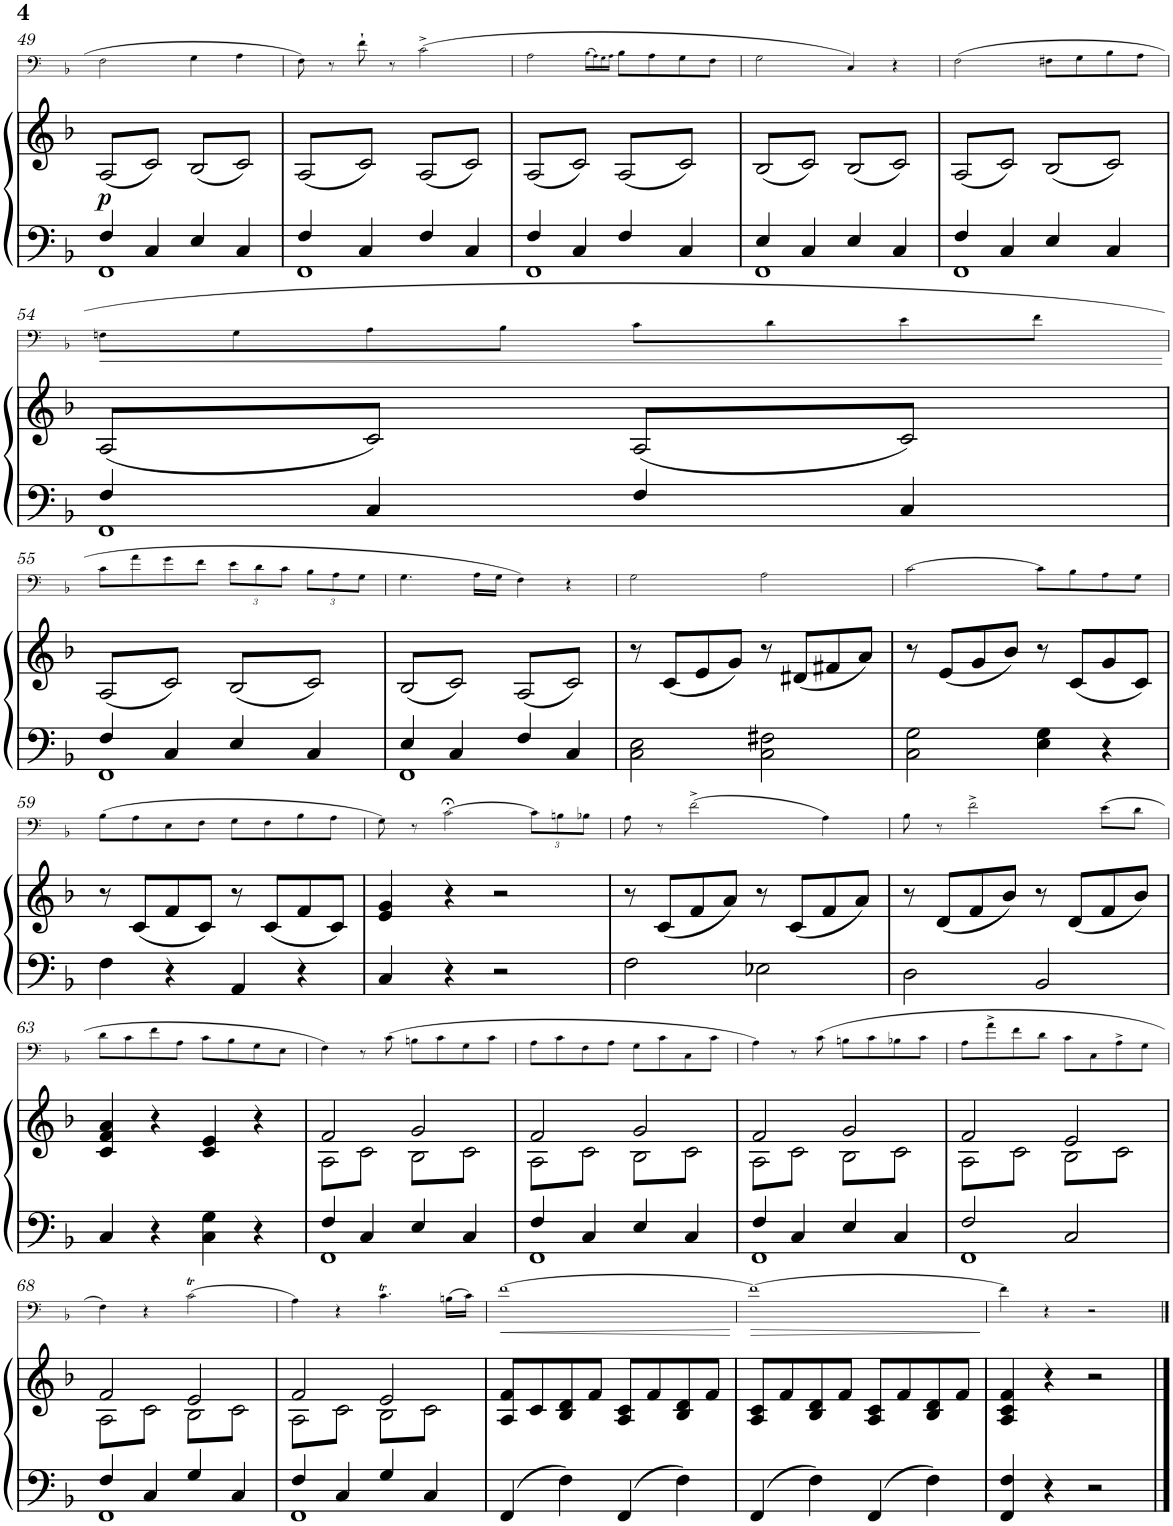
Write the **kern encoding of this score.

**kern	**kern	**dynam	**kern	**dynam
*part2	*part2	*part2	*part1	*part1
*staff3	*staff2	*staff2/3	*staff1	*staff1
*I"Piano	*	*	*I"Trombone	*
*I'Pno	*	*	*I'Trb	*
!!LO:PB:g=z
*clefF4	*clefG2	*	*clefF4	*
*k[b-]	*k[b-]	*	*k[b-]	*
*M2/2	*M2/2	*	*M2/2	*
*met(c|)	*met(c|)	*	*met(c|)	*
=49	=49	=49	=49	=49
*^	*	*	*	*
!	!	!	!LO:DY:b	!	!
*	*	*tremolo	*	*	*
4F/	1FF	(16A/LL	p	2F\	.
.	.	16c/)	.	.	.
.	.	16A/	.	.	.
.	.	16c/)	.	.	.
4C/	.	16A/	.	.	.
.	.	16c/)	.	.	.
.	.	16A/	.	.	.
.	.	16c/)JJ	.	.	.
4E/	.	(16B-/LL	.	4G\	.
.	.	16c/)	.	.	.
.	.	16B-/	.	.	.
.	.	16c/)	.	.	.
4C/	.	16B-/	.	4A\	.
.	.	16c/)	.	.	.
.	.	16B-/	.	.	.
.	.	16c/)JJ	.	.	.
=50	=50	=50	=50	=50	=50
4F/	1FF	(16A/LL	.	8F\	.
.	.	16c/)	.	.	.
.	.	16A/	.	8r	.
.	.	16c/)	.	.	.
4C/	.	16A/	.	8f`\	.
.	.	16c/)	.	.	.
.	.	16A/	.	8r	.
.	.	16c/)JJ	.	.	.
4F/	.	(16A/LL	.	(2c^\	.
.	.	16c/)	.	.	.
.	.	16A/	.	.	.
.	.	16c/)	.	.	.
4C/	.	16A/	.	.	.
.	.	16c/)	.	.	.
.	.	16A/	.	.	.
.	.	16c/)JJ	.	.	.
=51	=51	=51	=51	=51	=51
4F/	1FF	(16A/LL	.	2A\	.
.	.	16c/)	.	.	.
.	.	16A/	.	.	.
.	.	16c/)	.	.	.
4C/	.	16A/	.	.	.
.	.	16c/)	.	.	.
.	.	16A/	.	.	.
.	.	16c/)JJ	.	.	.
.	.	.	.	(16qB-\LL	.
.	.	.	.	16qA\)	.
.	.	.	.	16qG\	.
.	.	.	.	16qA\JJ	.
4F/	.	(16A/LL	.	8B-\L	.
.	.	16c/)	.	.	.
.	.	16A/	.	8A\	.
.	.	16c/)	.	.	.
4C/	.	16A/	.	8G\	.
.	.	16c/)	.	.	.
.	.	16A/	.	8F\J	.
.	.	16c/)JJ	.	.	.
=52	=52	=52	=52	=52	=52
4E/	1FF	(16B-/LL	.	2G\	.
.	.	16c/)	.	.	.
.	.	16B-/	.	.	.
.	.	16c/)	.	.	.
4C/	.	16B-/	.	.	.
.	.	16c/)	.	.	.
.	.	16B-/	.	.	.
.	.	16c/)JJ	.	.	.
4E/	.	(16B-/LL	.	4C/)	.
.	.	16c/)	.	.	.
.	.	16B-/	.	.	.
.	.	16c/)	.	.	.
4C/	.	16B-/	.	4r	.
.	.	16c/)	.	.	.
.	.	16B-/	.	.	.
.	.	16c/)JJ	.	.	.
=53	=53	=53	=53	=53	=53
4F/	1FF	(16A/LL	.	(2F\	.
.	.	16c/)	.	.	.
.	.	16A/	.	.	.
.	.	16c/)	.	.	.
4C/	.	16A/	.	.	.
.	.	16c/)	.	.	.
.	.	16A/	.	.	.
.	.	16c/)JJ	.	.	.
4E/	.	(16B-/LL	.	8F#X\L	.
.	.	16c/)	.	.	.
.	.	16B-/	.	8G\	.
.	.	16c/)	.	.	.
4C/	.	16B-/	.	8B-\	.
.	.	16c/)	.	.	.
.	.	16B-/	.	8A\J	.
.	.	16c/)JJ	.	.	.
!!LO:LB:g=z
=54	=54	=54	=54	=54	=54
!	!	!	!	!	!LO:HP:b
4F/	1FF	(16A/LL	.	8Fn\L	<
.	.	16c/)	.	.	.
.	.	16A/	.	8G\	.
.	.	16c/)	.	.	.
4C/	.	16A/	.	8A\	.
.	.	16c/)	.	.	.
.	.	16A/	.	8B-\J	.
.	.	16c/)JJ	.	.	.
4F/	.	(16A/LL	.	8c\L	.
.	.	16c/)	.	.	.
.	.	16A/	.	8d\	.
.	.	16c/)	.	.	.
4C/	.	16A/	.	8e\	.
.	.	16c/)	.	.	.
.	.	16A/	.	8f\J	.
.	.	16c/)JJ	.	.	.
*v	*v	*	*	*	*
.	.	.	.	[
!!LO:LB:g=z
=55	=55	=55	=55	=55
*^	*	*	*	*
4F/	1FF	(16A/LL	.	8c\L	.
.	.	16c/)	.	.	.
.	.	16A/	.	8a\	.
.	.	16c/)	.	.	.
4C/	.	16A/	.	8g\	.
.	.	16c/)	.	.	.
.	.	16A/	.	8f\J	.
.	.	16c/)JJ	.	.	.
*	*	*	*	*Xbrackettup	*
4E/	.	(16B-/LL	.	12e\L	.
.	.	16c/)	.	.	.
.	.	.	.	12d\	.
.	.	16B-/	.	.	.
.	.	.	.	12c\J	.
.	.	16c/)	.	.	.
4C/	.	16B-/	.	12B-\L	.
.	.	16c/)	.	.	.
.	.	.	.	12A\	.
.	.	16B-/	.	.	.
.	.	.	.	12G\J	.
.	.	16c/)JJ	.	.	.
=56	=56	=56	=56	=56	=56
4E/	1FF	(16B-/LL	.	4.G\	.
.	.	16c/)	.	.	.
.	.	16B-/	.	.	.
.	.	16c/)	.	.	.
4C/	.	16B-/	.	.	.
.	.	16c/)	.	.	.
.	.	16B-/	.	16A\LL	.
.	.	16c/)JJ	.	16G\JJ	.
4F/	.	(16A/LL	.	4F\)	.
.	.	16c/)	.	.	.
.	.	16A/	.	.	.
.	.	16c/)	.	.	.
4C/	.	16A/	.	4r	.
.	.	16c/)	.	.	.
.	.	16A/	.	.	.
.	.	16c/)JJ	.	.	.
*	*	*Xtremolo	*	*	*
*v	*v	*	*	*	*
=57	=57	=57	=57	=57
2C\ 2E\	8r	.	2G\	.
.	.	.	.	.
.	(8c/L	.	.	.
.	.	.	.	.
.	8e/	.	.	.
.	8g/J)	.	.	.
2C\ 2F#X\	8r	.	2A\	.
.	(8d#X/L	.	.	.
.	8f#X/	.	.	.
.	8a/J)	.	.	.
=58	=58	=58	=58	=58
2C\ 2G\	8r	.	[>2c\	.
.	(8e/L	.	.	.
.	8g/	.	.	.
.	8b-/J)	.	.	.
4E\ 4G\	8r	.	8c\L]	.
.	(8c/L	.	8B-\	.
4r	8g/	.	8A\	.
.	8c/J)	.	8G\J	.
!!LO:LB:g=z
=59	=59	=59	=59	=59
4F\	8r	.	(8B-\L	.
.	(8c/L	.	8A\	.
4r	8f/	.	8E\	.
.	8c/J)	.	8F\J	.
4AA/	8r	.	8G\L	.
.	(8c/L	.	8F\	.
4r	8f/	.	8B-\	.
.	8c/J)	.	8A\J	.
=60	=60	=60	=60	=60
4C/	4e/ 4g/	.	8G\)	.
.	.	.	8r	.
4r	4r	.	[2c;<\	.
2r	2r	.	.	.
.	.	.	12c\L]	.
.	.	.	12Bn\	.
.	.	.	12B-X\J	.
=61	=61	=61	=61	=61
2F\	8r	.	8A\	.
.	(8c/L	.	8r	.
.	8f/	.	(2f^\	.
.	8a/J)	.	.	.
2E-X\	8r	.	.	.
.	(8c/L	.	.	.
.	8f/	.	4A\)	.
.	8a/J)	.	.	.
=62	=62	=62	=62	=62
2D\	8r	.	8B-\	.
.	(8d/L	.	8r	.
.	8f/	.	2f^\	.
.	8b-/J)	.	.	.
2BB-/	8r	.	.	.
.	(8d/L	.	.	.
.	8f/	.	(8e\L	.
.	8b-/J)	.	8d\J	.
!!LO:LB:g=z
=63	=63	=63	=63	=63
4C/	4c/ 4f/ 4a/	.	8d\L	.
.	.	.	8c\	.
4r	4r	.	8f\	.
.	.	.	8A\J	.
4C\ 4G\	4c/ 4e/	.	8c\L	.
.	.	.	8B-\	.
4r	4r	.	8G\	.
.	.	.	8E\J	.
=64	=64	=64	=64	=64
*^	*^	*	*	*
*	*	*tremolo	*	*	*	*
4F/	1FF	16A\LL	2f/	.	4F\)	.
.	.	16c\	.	.	.	.
.	.	16A\	.	.	.	.
.	.	16c\	.	.	.	.
4C/	.	16A\	.	.	8r	.
.	.	16c\	.	.	.	.
.	.	16A\	.	.	(>8c\	.
.	.	16c\JJ	.	.	.	.
4E/	.	16B-\LL	2g/	.	8Bn\L	.
.	.	16c\	.	.	.	.
.	.	16B-\	.	.	8c\	.
.	.	16c\	.	.	.	.
4C/	.	16B-\	.	.	8G\	.
.	.	16c\	.	.	.	.
.	.	16B-\	.	.	8c\J	.
.	.	16c\JJ	.	.	.	.
=65	=65	=65	=65	=65	=65	=65
4F/	1FF	16A\LL	2f/	.	8A\L	.
.	.	16c\	.	.	.	.
.	.	16A\	.	.	8c\	.
.	.	16c\	.	.	.	.
4C/	.	16A\	.	.	8F\	.
.	.	16c\	.	.	.	.
.	.	16A\	.	.	8A\J	.
.	.	16c\JJ	.	.	.	.
4E/	.	16B-\LL	2g/	.	8G\L	.
.	.	16c\	.	.	.	.
.	.	16B-\	.	.	8c\	.
.	.	16c\	.	.	.	.
4C/	.	16B-\	.	.	8C\	.
.	.	16c\	.	.	.	.
.	.	16B-\	.	.	8c\J	.
.	.	16c\JJ	.	.	.	.
=66	=66	=66	=66	=66	=66	=66
4F/	1FF	16A\LL	2f/	.	4A\)	.
.	.	16c\	.	.	.	.
.	.	16A\	.	.	.	.
.	.	16c\	.	.	.	.
4C/	.	16A\	.	.	8r	.
.	.	16c\	.	.	.	.
.	.	16A\	.	.	(>8c\	.
.	.	16c\JJ	.	.	.	.
4E/	.	16B-\LL	2g/	.	8Bn\L	.
.	.	16c\	.	.	.	.
.	.	16B-\	.	.	8c\	.
.	.	16c\	.	.	.	.
4C/	.	16B-\	.	.	8B-X\	.
.	.	16c\	.	.	.	.
.	.	16B-\	.	.	8c\J	.
.	.	16c\JJ	.	.	.	.
=67	=67	=67	=67	=67	=67	=67
1FF	2F/	16A\LL	2f/	.	8A\L	.
.	.	16c\	.	.	.	.
.	.	16A\	.	.	8a^\	.
.	.	16c\	.	.	.	.
.	.	16A\	.	.	8f\	.
.	.	16c\	.	.	.	.
.	.	16A\	.	.	8d\J	.
.	.	16c\JJ	.	.	.	.
.	2C/	16B-\LL	2e/	.	8c\L	.
.	.	16c\	.	.	.	.
.	.	16B-\	.	.	8C\	.
.	.	16c\	.	.	.	.
.	.	16B-\	.	.	8A^\	.
.	.	16c\	.	.	.	.
.	.	16B-\	.	.	8G\J	.
.	.	16c\JJ	.	.	.	.
!!LO:LB:g=z
=68	=68	=68	=68	=68	=68	=68
4F/	1FF	16A\LL	2f/	.	4F\)	.
.	.	16c\	.	.	.	.
.	.	16A\	.	.	.	.
.	.	16c\	.	.	.	.
4C/	.	16A\	.	.	4r	.
.	.	16c\	.	.	.	.
.	.	16A\	.	.	.	.
.	.	16c\JJ	.	.	.	.
4G/	.	16B-\LL	2e/	.	(>2cT\	.
.	.	16c\	.	.	.	.
.	.	16B-\	.	.	.	.
.	.	16c\	.	.	.	.
4C/	.	16B-\	.	.	.	.
.	.	16c\	.	.	.	.
.	.	16B-\	.	.	.	.
.	.	16c\JJ	.	.	.	.
=69	=69	=69	=69	=69	=69	=69
4F/	1FF	16A\LL	2f/	.	4A\)	.
.	.	16c\	.	.	.	.
.	.	16A\	.	.	.	.
.	.	16c\	.	.	.	.
4C/	.	16A\	.	.	4r	.
.	.	16c\	.	.	.	.
.	.	16A\	.	.	.	.
.	.	16c\JJ	.	.	.	.
4G/	.	16B-\LL	2e/	.	4.cT\	.
.	.	16c\	.	.	.	.
.	.	16B-\	.	.	.	.
.	.	16c\	.	.	.	.
4C/	.	16B-\	.	.	.	.
.	.	16c\	.	.	.	.
.	.	16B-\	.	.	(16Bn\LL	.
.	.	16c\JJ	.	.	16c\JJ)	.
*	*	*Xtremolo	*	*	*	*
*v	*v	*	*	*	*	*
*	*v	*v	*	*	*
=70	=70	=70	=70	=70
!	!	!	!	!LO:HP:b
4FF/	8A/ 8f/L	.	[>1f	<
.	.	.	.	.
.	8c/	.	.	.
.	.	.	.	.
4F\	8B-/ 8d/	.	.	.
.	8f/J	.	.	.
4FF/	8A/ 8c/L	.	.	.
.	8f/	.	.	.
4F\	8B-/ 8d/	.	.	.
.	8f/J	.	.	.
.	.	.	.	[
=71	=71	=71	=71	=71
!	!	!	!	!LO:HP:b
4FF/	8A/ 8c/L	.	1f_	>
.	8f/	.	.	.
4F\	8B-/ 8d/	.	.	.
.	8f/J	.	.	.
4FF/	8A/ 8c/L	.	.	.
.	8f/	.	.	.
4F\	8B-/ 8d/	.	.	.
.	8f/J	.	.	.
.	.	.	.	]
=72	=72	=72	=72	=72
4FF/ 4F/	4A/ 4c/ 4f/	.	4f\]	.
4r	4r	.	4r	.
2r	2r	.	2r	.
==	==	==	==	==
*-	*-	*-	*-	*-
